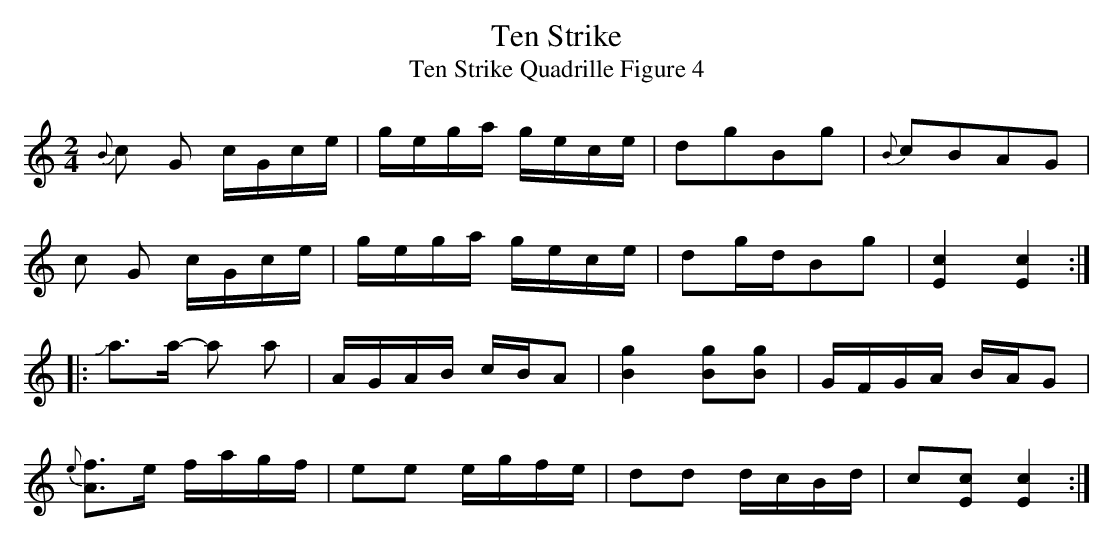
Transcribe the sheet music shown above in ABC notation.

X:1
T:Ten Strike
T:Ten Strike Quadrille Figure 4
M:2/4
L:1/16
K:C
{B}c2 G2 cGce|gega gece|d2g2B2g2|{B}c2B2A2G2|
c2 G2 cGce|gega gece|d2gdB2g2|[E4c4][E4c4]:|
|:+slide+a3a- a2 a2|AGAB cBA2|[B4g4][B2g2][B2g2]|GFGA BAG2|
{e}[A3f3]e fagf|e2e2 egfe|d2d2 dcBd|c2[E2c2][E4c4]:|
